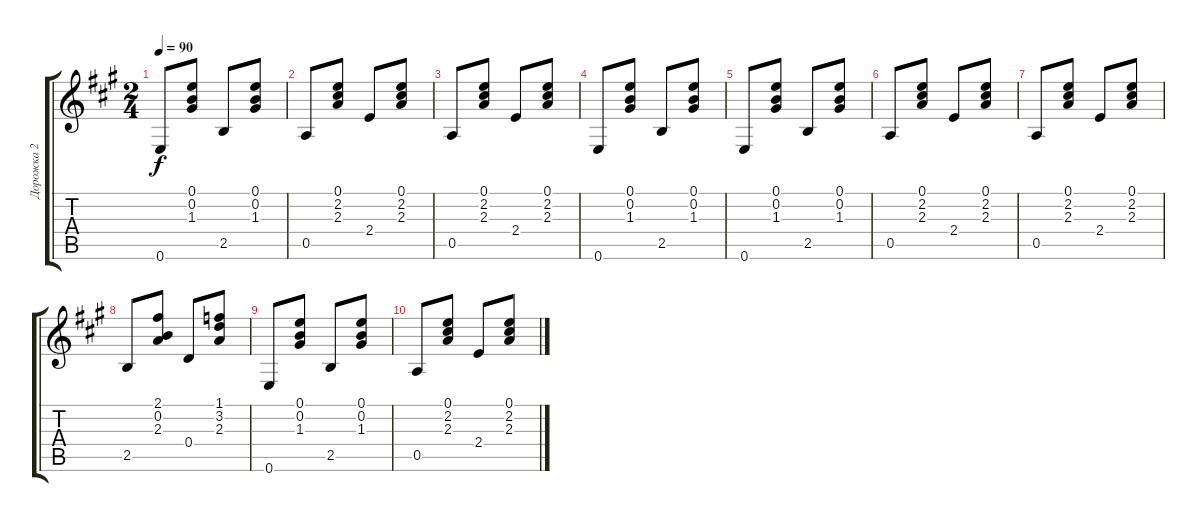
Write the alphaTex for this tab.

\track ("Дорожка 2" "Дорожка 2") {instrument acousticguitarsteel}
\staff {score tabs}
\tuning (E4 B3 G3 D3 A2 E2) {hide}
\ts (2 4)
\tempo 90
\clef g2
\ks a
0.6.8{dy f} (0.1 0.2 1.3).8 2.5.8 (0.1 0.2 1.3).8 |
0.5.8 (0.1 2.2 2.3).8 2.4.8 (0.1 2.2 2.3).8 |
0.5.8 (0.1 2.2 2.3).8 2.4.8 (0.1 2.2 2.3).8 |
0.6.8 (0.1 0.2 1.3).8 2.5.8 (0.1 0.2 1.3).8 |
0.6.8 (0.1 0.2 1.3).8 2.5.8 (0.1 0.2 1.3).8 |
0.5.8 (0.1 2.2 2.3).8 2.4.8 (0.1 2.2 2.3).8 |
0.5.8 (0.1 2.2 2.3).8 2.4.8 (0.1 2.2 2.3).8 |
2.5.8 (2.1 0.2 2.3).8 0.4.8 (1.1 3.2 2.3).8 |
0.6.8 (0.1 0.2 1.3).8 2.5.8 (0.1 0.2 1.3).8 |
0.5.8 (0.1 2.2 2.3).8 2.4.8 (0.1 2.2 2.3).8
